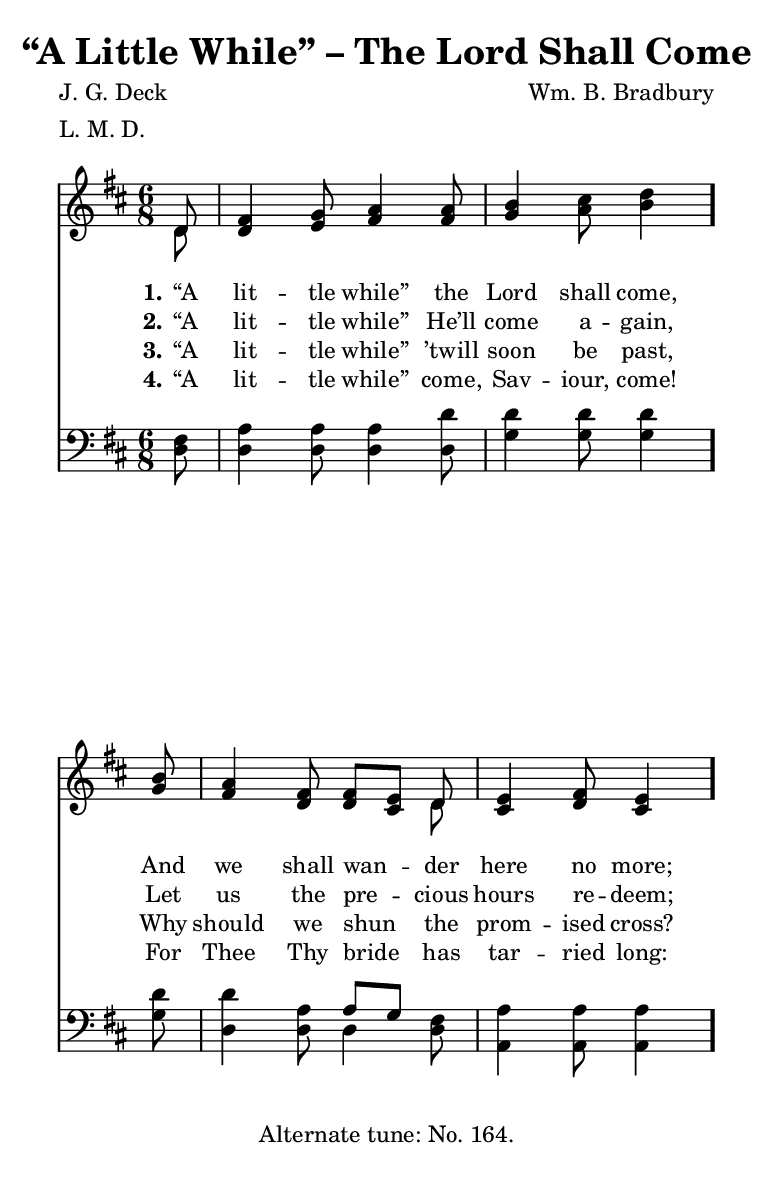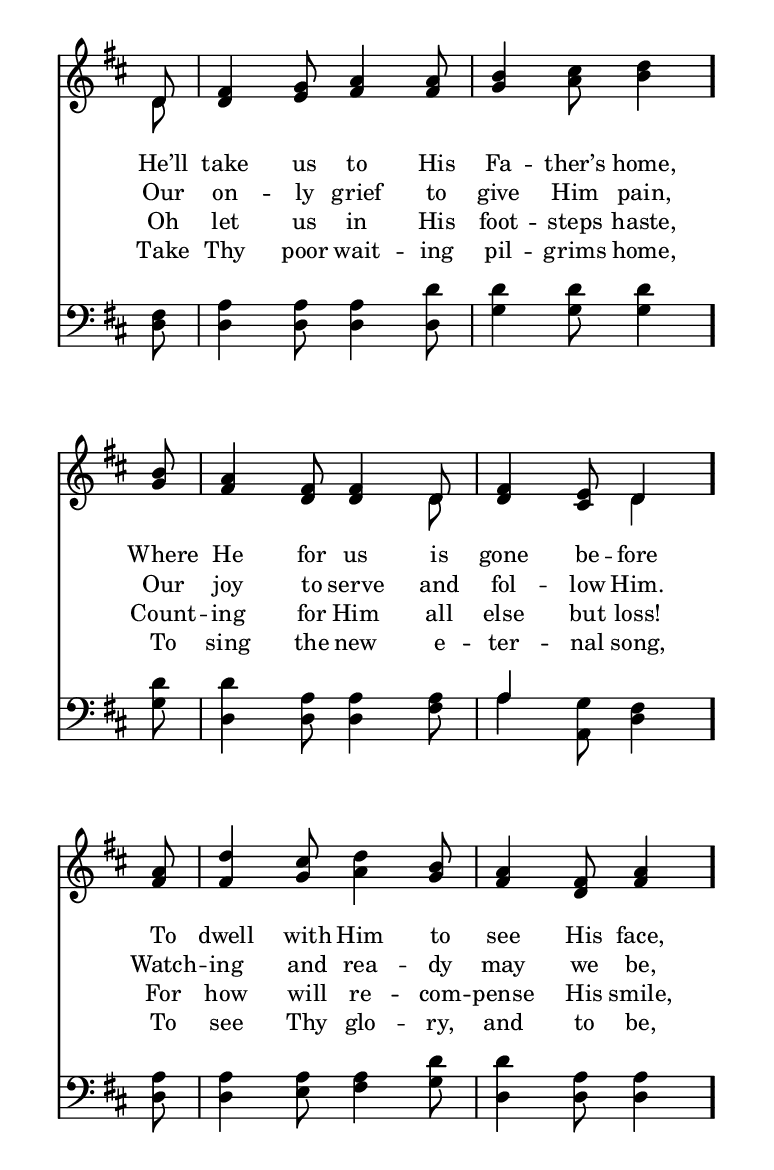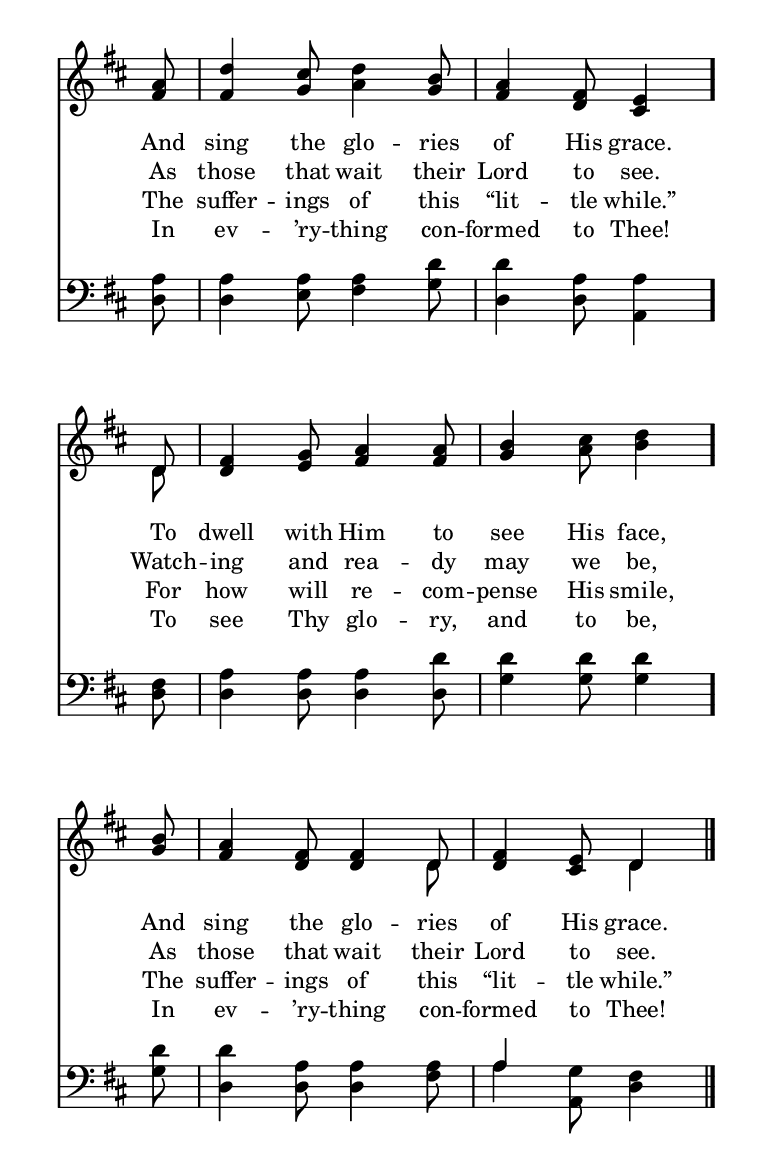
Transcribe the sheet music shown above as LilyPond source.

\include "common/global.ily"
\paper {
  \include "common/paper.ily"
  ragged-last-bottom = ##t
  page-count = #(cond (is-eogsized 2) (#t #f))
  system-count = #(cond (is-eogsized 5) (#t #f))
  oddFooterMarkup = \markup { \fill-line { \on-the-fly \first-page "Alternate tune: No. 164." } }
}

\header{
  hymnnumber = "144"
  title = "“A Little While” – The Lord Shall Come"
  tunename = "Sweet Hour of Prayer"
  meter = "L. M. D."
  poet = "J. G. Deck"
  composer = "Wm. B. Bradbury"
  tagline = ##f
}

% for fermata in MIDI
ta = { \tempo 4=60 }
tb = { \tempo 4=30 }

patternAA = { c8 c4 }
patternAB = { c8 | c4 c8 c8[ c8] c8 | c4 c8 c4 }

global = {
  \include "common/overrides.ily"
  \override Staff.TimeSignature.style = #'numbered
  \time 6/8
  \override Score.MetronomeMark.transparent = ##t % hide all fermata changes too
  \ta
  \key d \major
  \partial 8
  \autoBeamOff
}

notesSoprano = {
\global
\relative c' {

  \changePitch \patternAA { d | fis g a a | b cis d }
  \changePitch \patternAB { b | a fis fis e d | e fis e }
  \changePitch \patternAA { d | fis g a a | b cis d } % same as line 1
  \changePitch \patternAA { b | a fis fis d | fis e d }

  \changePitch \patternAA { a' | d cis d b | a fis a }
  \changePitch \patternAA { a  | d cis d b | a fis e }
  \changePitch \patternAA { d | fis g a a | b cis d } % same as lines 1,3
  \changePitch \patternAA { b | a fis fis d | fis e d } % same as line 4

  \bar "|."

}
}

notesAlto = {
\global
\relative e' {

  \changePitch \patternAA { d | d e fis fis | g a b }
  \changePitch \patternAB { g | fis d d cis d | cis d cis }
  \changePitch \patternAA { d | d e fis fis | g a b }
  \changePitch \patternAA { g | fis d d d | d cis d }

  \changePitch \patternAA { fis | fis g a g | fis d fis }
  \changePitch \patternAA { fis | fis g a g | fis d cis }
  \changePitch \patternAA { d | d e fis fis | g a b }
  \changePitch \patternAA { g | fis d d d | d cis d }

}
}

notesTenor = {
\global
\relative a {

  \changePitch \patternAA { fis | a a a d | d d d }
  \changePitch \patternAB { d | d a a g fis | a a a }
  \changePitch \patternAA { fis | a a a d | d d d }
  \changePitch \patternAA { d | d a a a | a g fis }

  \changePitch \patternAA { a | a a a d | d a a }
  \changePitch \patternAA { a | a a a d | d a a }
  \changePitch \patternAA { fis | a a a d | d d d }
  \changePitch \patternAA { d | d a a a | a g fis }

}
}

notesBass = {
\global
\relative f {

  \changePitch \patternAA { d | d d d d | g g g }
  \changePitch \patternAA { g | d d d d | a a a }
  \changePitch \patternAA { d | d d d d | g g g }
  \changePitch \patternAA { g | d d d fis | a a, d }

  \changePitch \patternAA { d | d e fis g | d d d }
  \changePitch \patternAA { d | d e fis g | d d a }
  \changePitch \patternAA { d | d d d d | g g g }
  \changePitch \patternAA { g | d d d fis | a a, d }

}
}

wordsA = \lyricmode {
\set stanza = "1."

“A lit -- tle while” the Lord shall come, \bar "."
And we shall wan -- der here no more; \bar "."
He’ll take us to His Fa -- ther’s home, \bar "."
Where He for us is gone be -- fore \bar "."
To dwell with Him to see His face, \bar "."
And sing the glo -- ries of His grace. \bar "."
%{HIDE>%} To dwell with Him to see His face, \bar "." %{<HIDE%}
%{HIDE>%} And sing the glo -- ries of His grace. \bar "." %{<HIDE%}

}

wordsB = \lyricmode {
\set stanza = "2."

“A lit -- tle while” He’ll come a -- gain,
Let us the pre -- cious hours re -- deem;
Our on -- ly grief to give Him pain,
Our joy to serve and fol -- low Him.
Watch -- ing and rea -- dy may we be,
As those that wait their Lord to see.
%{HIDE>%} Watch -- ing and rea -- dy may we be, %{<HIDE%}
%{HIDE>%} As those that wait their Lord to see. %{<HIDE%}

}

wordsC = \lyricmode {
\set stanza = "3."

“A lit -- tle while” ’twill soon be past,
Why should we shun the prom -- ised cross?
Oh let us in His foot -- steps haste,
Count -- ing for Him all else but loss!
For how will re -- com -- pense His smile,
The suffer -- ings of this “lit -- tle while.”
%{HIDE>%} For how will re -- com -- pense His smile, %{<HIDE%}
%{HIDE>%} The suffer -- ings of this “lit -- tle while.” %{<HIDE%}

}

wordsD = \lyricmode {
\set stanza = "4."

“A lit -- tle while” come, Sav -- iour, come!
For Thee Thy bride has tar -- ried long:
Take Thy poor wait -- ing pil -- grims home,
To sing the new e -- ter -- nal song,
To see Thy glo -- ry, and to be,
In ev -- ’ry -- thing con -- formed to Thee!
%{HIDE>%} To see Thy glo -- ry, and to be, %{<HIDE%}
%{HIDE>%} In ev -- ’ry -- thing con -- formed to Thee! %{<HIDE%}

}

\score {
  \context ChoirStaff <<
    \context Staff = upper <<
      \set Staff.autoBeaming = ##f
      \set ChoirStaff.systemStartDelimiter = #'SystemStartBar
      \set ChoirStaff.printPartCombineTexts = ##f
      \partcombine #'(2 . 9) \notesSoprano \notesAlto
      \context NullVoice = sopranos { \voiceOne << \notesSoprano >> }
      \context NullVoice = altos { \voiceTwo << \notesAlto >> }
      \context Lyrics = one   \lyricsto sopranos \wordsA
      \context Lyrics = two   \lyricsto sopranos \wordsB
      \context Lyrics = three \lyricsto sopranos \wordsC
      \context Lyrics = four  \lyricsto sopranos \wordsD
    >>
    \context Staff = men <<
      \set Staff.autoBeaming = ##f
      \clef bass
      \set ChoirStaff.printPartCombineTexts = ##f
      \partcombine #'(2 . 9) \notesTenor \notesBass
      \context NullVoice = tenors { \voiceOne << \notesTenor >> }
      \context NullVoice = basses { \voiceTwo << \notesBass >> }
    >>
  >>
  \layout {
    \include "common/layout.ily"
  }
  \midi{
    \include "common/midi.ily"
  }
}

\version "2.19.49"  % necessary for upgrading to future LilyPond versions.

% vi:set et ts=2 sw=2 ai nocindent syntax=lilypond:
